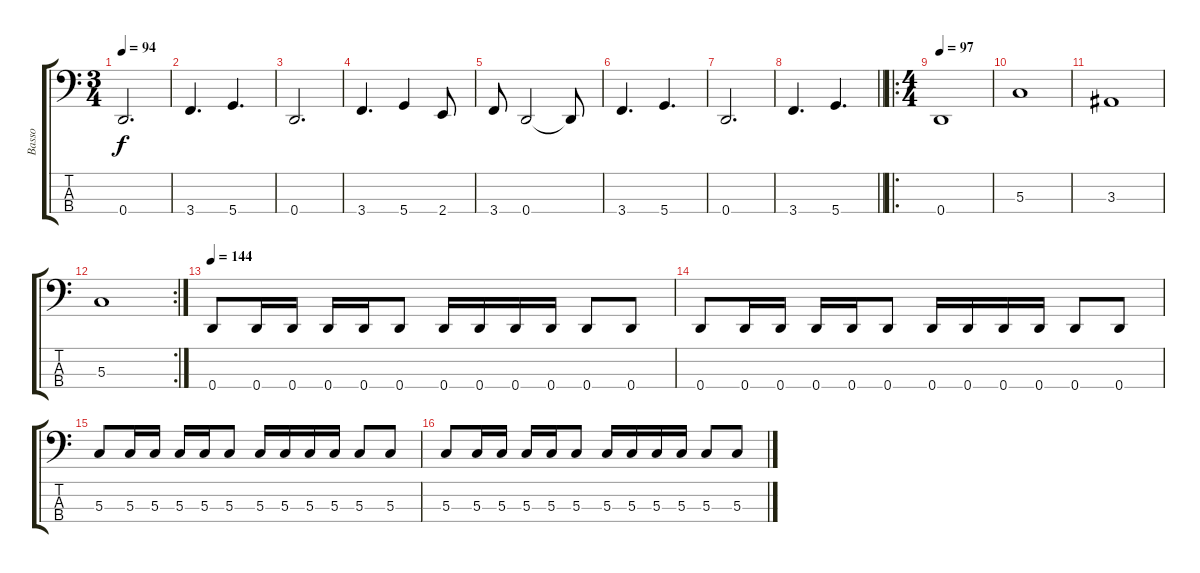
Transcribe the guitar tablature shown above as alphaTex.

\track ("Basso" "Basso") {instrument electricbassfinger}
\staff {score tabs}
\tuning (F2 C2 G1 D1) {hide}
\ts (3 4)
\tempo 94
\clef f4
\ks c
0.4.2{d dy f} |
3.4.4{d} 5.4.4{d} |
0.4.2{d} |
3.4.4{d} 5.4.4 2.4.8 |
3.4.8 0.4.2 0.4{t}.8 |
3.4.4{d} 5.4.4{d} |
0.4.2{d} |
\barLineRight lightlight
3.4.4{d} 5.4.4{d} |
\ro
\ts (4 4)
\tempo 97
0.4.1 |
5.3.1 |
3.3.1 |
\rc 2
5.3.1 |
\tempo 144
0.4.8 0.4.16 0.4.16 0.4.16 0.4.16 0.4.8 0.4.16 0.4.16 0.4.16 0.4.16 0.4.8 0.4.8 |
0.4.8 0.4.16 0.4.16 0.4.16 0.4.16 0.4.8 0.4.16 0.4.16 0.4.16 0.4.16 0.4.8 0.4.8 |
5.3.8 5.3.16 5.3.16 5.3.16 5.3.16 5.3.8 5.3.16 5.3.16 5.3.16 5.3.16 5.3.8 5.3.8 |
5.3.8 5.3.16 5.3.16 5.3.16 5.3.16 5.3.8 5.3.16 5.3.16 5.3.16 5.3.16 5.3.8 5.3.8
